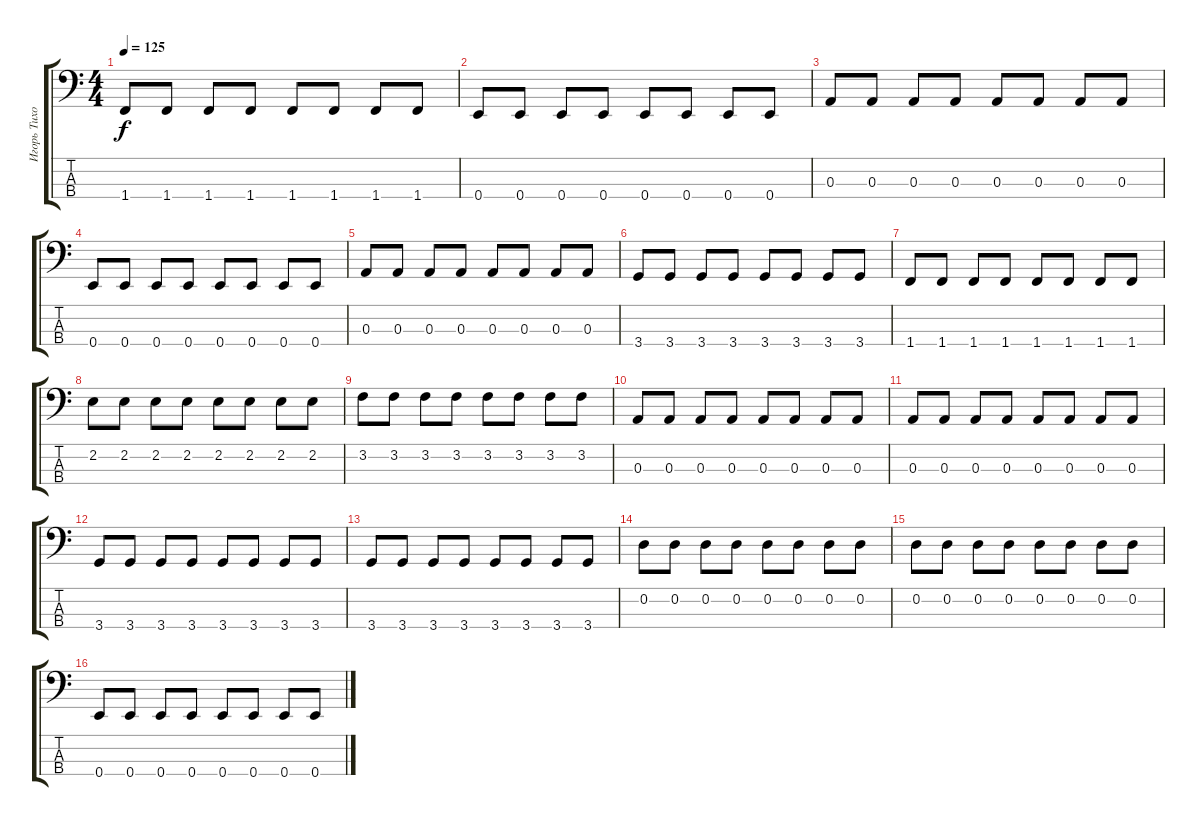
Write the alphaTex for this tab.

\track ("Игорь Тихомиров" "Игорь Тихо") {instrument electricbassfinger}
\staff {score tabs}
\tuning (G2 D2 A1 E1) {hide}
\ts (4 4)
\tempo 125
\clef f4
\ks c
1.4.8{dy f} 1.4.8 1.4.8 1.4.8 1.4.8 1.4.8 1.4.8 1.4.8 |
0.4.8 0.4.8 0.4.8 0.4.8 0.4.8 0.4.8 0.4.8 0.4.8 |
0.3.8 0.3.8 0.3.8 0.3.8 0.3.8 0.3.8 0.3.8 0.3.8 |
0.4.8 0.4.8 0.4.8 0.4.8 0.4.8 0.4.8 0.4.8 0.4.8 |
0.3.8 0.3.8 0.3.8 0.3.8 0.3.8 0.3.8 0.3.8 0.3.8 |
3.4.8 3.4.8 3.4.8 3.4.8 3.4.8 3.4.8 3.4.8 3.4.8 |
1.4.8 1.4.8 1.4.8 1.4.8 1.4.8 1.4.8 1.4.8 1.4.8 |
2.2.8 2.2.8 2.2.8 2.2.8 2.2.8 2.2.8 2.2.8 2.2.8 |
3.2.8 3.2.8 3.2.8 3.2.8 3.2.8 3.2.8 3.2.8 3.2.8 |
0.3.8 0.3.8 0.3.8 0.3.8 0.3.8 0.3.8 0.3.8 0.3.8 |
0.3.8 0.3.8 0.3.8 0.3.8 0.3.8 0.3.8 0.3.8 0.3.8 |
3.4.8 3.4.8 3.4.8 3.4.8 3.4.8 3.4.8 3.4.8 3.4.8 |
3.4.8 3.4.8 3.4.8 3.4.8 3.4.8 3.4.8 3.4.8 3.4.8 |
0.2.8 0.2.8 0.2.8 0.2.8 0.2.8 0.2.8 0.2.8 0.2.8 |
0.2.8 0.2.8 0.2.8 0.2.8 0.2.8 0.2.8 0.2.8 0.2.8 |
0.4.8 0.4.8 0.4.8 0.4.8 0.4.8 0.4.8 0.4.8 0.4.8
